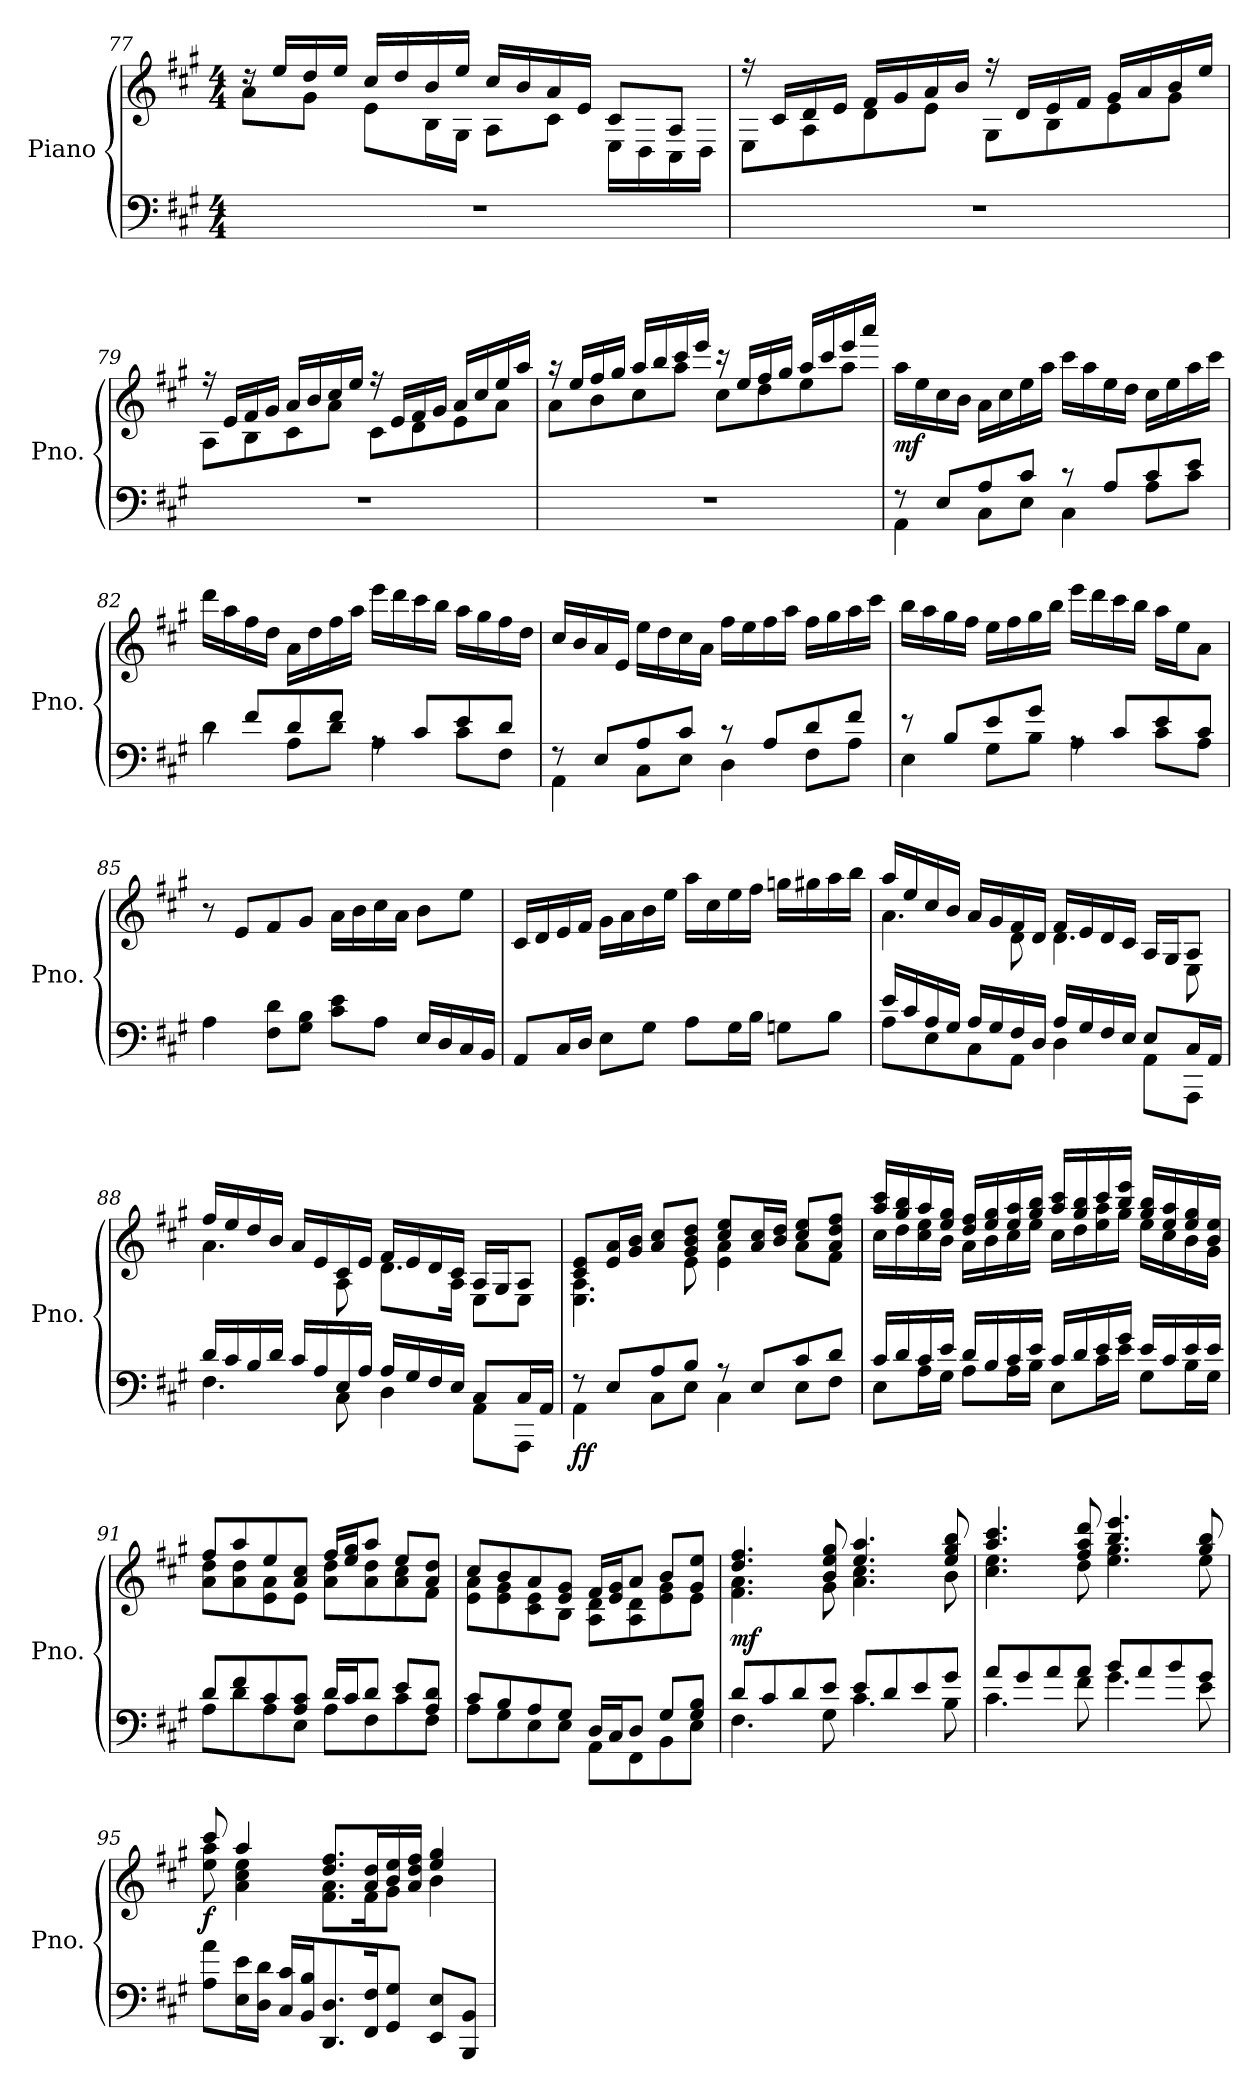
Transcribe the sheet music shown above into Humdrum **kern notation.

**kern	**kern	**dynam
*part1	*part1	*part1
*staff2	*staff1	*staff1/2
*I"Piano	*	*
*I'Pno.	*	*
!!LO:LB:g=z
*clefF4	*clefG2	*
*k[f#c#g#]	*k[f#c#g#]	*
*M4/4	*M4/4	*
=77	=77	=77
*	*^	*
1r	16rdd	8a\L	.
.	16ee/LL	.	.
.	16dd/	8g#\J	.
.	16ee/JJ	.	.
.	16cc#/LL	8e\L	.
.	16dd/	.	.
.	16b/	16B\L	.
.	16ee/JJ	16G#\JJ	.
.	16cc#/LL	8A\L	.
.	16b/	.	.
.	16a/	8c#\J	.
.	16e/JJ	.	.
.	8c#/L	16E\LL	.
.	.	16D\	.
.	8A/J	16C#\	.
.	.	16D\JJ	.
=78	=78	=78	=78
1r	16r	8E\L	.
.	16c#/LL	.	.
.	16d/	8A\	.
.	16e/JJ	.	.
.	16f#/LL	8d\	.
.	16g#/	.	.
.	16a/	8e\J	.
.	16b/JJ	.	.
.	16r	8G#\L	.
.	16d/LL	.	.
.	16e/	8B\	.
.	16f#/JJ	.	.
.	16g#/LL	8e\	.
.	16a/	.	.
.	16b/	8g#\J	.
.	16ee/JJ	.	.
!!LO:LB:g=z	!!
=79	=79	=79	=79
1r	16r	8A\L	.
.	16e/LL	.	.
.	16f#/	8B\	.
.	16g#/JJ	.	.
.	16a/LL	8c#\	.
.	16b/	.	.
.	16cc#/	8a\J	.
.	16ee/JJ	.	.
.	16r	8c#\L	.
.	16e/LL	.	.
.	16f#/	8d\	.
.	16g#/JJ	.	.
.	16a/LL	8e\	.
.	16cc#/	.	.
.	16ee/	8a\J	.
.	16aa/JJ	.	.
=80	=80	=80	=80
1r	16r	8a\L	.
.	16ee/LL	.	.
.	16ff#/	8b\	.
.	16gg#/JJ	.	.
.	16aa/LL	8cc#\	.
.	16bb/	.	.
.	16ccc#/	8aa\J	.
.	16eee/JJ	.	.
.	16r	8cc#\L	.
.	16ee/LL	.	.
.	16ff#/	8dd\	.
.	16gg#/JJ	.	.
.	16aa/LL	8ee\	.
.	16ccc#/	.	.
.	16eee/	8aa\J	.
.	16aaa/JJ	.	.
*	*v	*v	*
!!LO:LB:g=z
=81	=81	=81
*^	*	*
!	!	!	!LO:DY:b
8r	4AA\	16aa\LL	mf
.	.	16ee\	.
8E/L	.	16cc#\	.
.	.	16b\JJ	.
8A/	8C#\L	16a\LL	.
.	.	16cc#\	.
8c#/J	8E\J	16ee\	.
.	.	16aa\JJ	.
8r	4C#\	16ccc#\LL	.
.	.	16aa\	.
8A/L	.	16ee\	.
.	.	16dd\JJ	.
8c#/	8A\L	16cc#\LL	.
.	.	16ee\	.
8e/J	8c#\J	16aa\	.
.	.	16ccc#\JJ	.
=82	=82	=82	=82
8rc	4d\	16ddd\LL	.
.	.	16aa\	.
8f#/L	.	16ff#\	.
.	.	16dd\JJ	.
8d/	8A\L	16a\LL	.
.	.	16dd\	.
8f#/J	8d\J	16ff#\	.
.	.	16aa\JJ	.
8rA	4A\	16eee\LL	.
.	.	16ddd\	.
8c#/L	.	16ccc#\	.
.	.	16bb\JJ	.
8e/	8c#\L	16aa\LL	.
.	.	16gg#\	.
8d/J	8F#\J	16ff#\	.
.	.	16dd\JJ	.
!!LO:PB:g=z
=83	=83	=83	=83
8r	4AA\	16cc#/LL	.
.	.	16b/	.
8E/L	.	16a/	.
.	.	16e/JJ	.
8A/	8C#\L	16ee\LL	.
.	.	16dd\	.
8c#/J	8E\J	16cc#\	.
.	.	16a\JJ	.
8r	4D\	16ff#\LL	.
.	.	16ee\	.
8A/L	.	16ff#\	.
.	.	16aa\JJ	.
8d/	8F#\L	16ff#\LL	.
.	.	16gg#\	.
8f#/J	8A\J	16aa\	.
.	.	16ccc#\JJ	.
=84	=84	=84	=84
8r	4E\	16bb\LL	.
.	.	16aa\	.
8B/L	.	16gg#\	.
.	.	16ff#\JJ	.
8e/	8G#\L	16ee\LL	.
.	.	16ff#\	.
8g#/J	8B\J	16gg#\	.
.	.	16bb\JJ	.
8rA	4A\	16eee\LL	.
.	.	16ddd\	.
8c#/L	.	16ccc#\	.
.	.	16bb\JJ	.
8e/	8c#\L	16aa\LL	.
.	.	16ee\J	.
8c#/J	8A\J	8a\J	.
*v	*v	*	*
=85	=85	=85
4A\	8r	.
.	8e/L	.
8F#\ 8d\L	8f#/	.
8G#\ 8B\J	8g#/J	.
8c#\ 8e\L	16a\LL	.
.	16b\	.
8A\J	16cc#\	.
.	16a\JJ	.
16E/LL	8b\L	.
16D/	.	.
16C#/	8ee\J	.
16BB/JJ	.	.
!!LO:LB:g=z
=86	=86	=86
8AA/L	16c#/LL	.
.	16d/	.
16C#/L	16e/	.
16D/JJ	16f#/JJ	.
8E\L	16g#\LL	.
.	16a\	.
8G#\J	16b\	.
.	16ee\JJ	.
8A\L	16aa\LL	.
.	16cc#\	.
16G#\L	16ee\	.
16B\JJ	16ff#\JJ	.
8Gn\L	16ggn\LL	.
.	16gg#X\	.
8B\J	16aa\	.
.	16bb\JJ	.
=87	=87	=87
*^	*^	*
16e/LL	8A\L	16aa/LL	4.a\	.
16c#/	.	16ee/	.	.
16A/	8E\	16cc#/	.	.
16G#/JJ	.	16b/JJ	.	.
16A/LL	8C#\	16a/LL	.	.
16G#/	.	16g#/	.	.
16F#/	8AA\J	16f#/	8d\	.
16D/JJ	.	16d/JJ	.	.
16A/LL	4D\	16f#/LL	4.d\	.
16G#/	.	16e/	.	.
16F#/	.	16d/	.	.
16E/JJ	.	16c#/JJ	.	.
8E/L	8AA\L	16A/LL	.	.
.	.	16G#/J	.	.
16C#/L	8AAA\J	8A/J	8E\	.
16AA/JJ	.	.	.	.
!!LO:LB:g=z	!!
=88	=88	=88	=88	=88
16d/LL	4.F#\	16ff#/LL	4.a\	.
16c#/	.	16ee/	.	.
16B/	.	16dd/	.	.
16d/JJ	.	16b/JJ	.	.
16c#/LL	.	16a/LL	.	.
16A/	.	16e/	.	.
16E/	8C#\	16c#/	8A\	.
16A/JJ	.	16e/JJ	.	.
16A/LL	4D\	16f#/LL	8.d\L	.
16G#/	.	16e/	.	.
16F#/	.	16d/	.	.
16E/JJ	.	16c#/JJ	16A\Jk	.
8C#/L	8AA\L	16A/LL	8E\L	.
.	.	16G#/J	.	.
16C#/L	8AAA\J	8A/J	8E\J	.
16AA/JJ	.	.	.	.
=89	=89	=89	=89	=89
!	!	!	!	!LO:DY:b=2
!	!	!	!	!LO:DY:n=1:b
8r	4AA\	8c#/ 8e/L	4.E\ 4.A\	f f
8E/L	.	16e/ 16a/L	.	.
.	.	16g#/ 16b/JJ	.	.
8A/	8C#\L	8a/ 8cc#/L	.	.
8B/J	8E\J	8g#/ 8b/ 8dd/J	8e\	.
8r	4C#\	8cc#/ 8ee/L	4e\ 4a\	.
8E/L	.	16a/ 16cc#/L	.	.
.	.	16b/ 16dd/JJ	.	.
8c#/	8E\L	8cc#/ 8ee/L	8a\L	.
8d/J	8F#\J	8a/ 8dd/ 8ff#/J	8f#\J	.
!!LO:LB:g=z	!!
=90	=90	=90	=90	=90
16c#/LL	8E\L	16aa/ 16ccc#/LL	16cc#\LL	.
16d/	.	16gg#/ 16bb/	16dd\	.
16c#/	16A\L	16aa/	16cc#\ 16ee\	.
16e/JJ	16G#\JJ	16ee/ 16gg#/JJ	16b\JJ	.
16d/LL	8A\L	16dd/ 16ff#/LL	16a\LL	.
16B/	.	16ee/ 16gg#/	16b\	.
16c#/	16A\L	16ee/ 16aa/	16cc#\	.
16e/JJ	16B\JJ	16gg#/ 16bb/JJ	16ee\JJ	.
16c#/LL	8E\L	16aa/ 16ccc#/LL	16cc#\LL	.
16d/	.	16gg#/ 16bb/	16dd\	.
16e/	16c#\L	16ccc#/	16ee\ 16aa\	.
16g#/JJ	16e\JJ	16bb/ 16eee/JJ	16gg#\JJ	.
16e/LL	8G#\L	16gg#/ 16bb/LL	16ee\LL	.
16c#/	.	16ee/ 16aa/	16cc#\	.
16e/	16B\L	16ee/ 16gg#/	16b\	.
16e/JJ	16G#\JJ	16b/ 16ee/JJ	16g#\JJ	.
=91	=91	=91	=91	=91
8d/L	8A\L	8ff#/L	8a\ 8dd\L	.
8f#/	8d\	8aa/	8a\ 8dd\	.
8c#/	8A\	8ee/	8e\ 8a\	.
8A/ 8c#/J	8E\J	8a/ 8cc#/J	8e\J	.
16d/LL	8A\L	16ff#/LL	8a\ 8dd\L	.
16c#/J	.	16ee/ 16gg#/J	.	.
8d/J	8F#\	8aa/J	8a\ 8dd\	.
8e/L	8c#\	8ee/L	8a\ 8cc#\	.
8A/ 8d/J	8F#\J	8a/ 8dd/J	8f#\J	.
=92	=92	=92	=92	=92
8c#/L	8A\L	8cc#/L	8e\ 8a\L	.
8B/	8G#\	8b/	8e\ 8g#\	.
8A/	8E\	8a/	8c#\ 8e\	.
8G#/J	8E\J	8e/ 8g#/J	8B\J	.
16D/LL	8AA\L	16f#/LL	8A\ 8d\L	.
16C#/J	.	16e/ 16g#/J	.	.
8D/J	8FF#\	8a/J	8A\ 8d\	.
8G#/L	8BB\	8b/L	8e\ 8g#\	.
8G#/ 8B/J	8E\J	8g#/ 8ee/J	8e\J	.
!!LO:LB:g=z	!!
=93	=93	=93	=93	=93
!	!	!	!	!LO:DY:b
8d/L	4.F#\	4.dd/ 4.ff#/	4.f#\ 4.a\	mf
8c#/	.	.	.	.
8d/	.	.	.	.
8e/J	8G#\	8b/ 8ee/ 8gg#/	8g#\	.
8e/L	4.c#\	4.ee/ 4.aa/	4.a\ 4.cc#\	.
8d/	.	.	.	.
8e/	.	.	.	.
8g#/J	8B\	8ee/ 8gg#/ 8bb/	8b\	.
=94	=94	=94	=94	=94
8a/L	4.c#\	4.aa/ 4.ccc#/	4.cc#\ 4.ee\	.
8g#/	.	.	.	.
8a/	.	.	.	.
8a/J	8f#\	8ff#/ 8aa/ 8ddd/	8dd\	.
8b/L	4.g#\	4.bb/ 4.eee/	4.ee\ 4.gg#\	.
8a/	.	.	.	.
8b/	.	.	.	.
8g#/J	8e\	8gg#/ 8bb/	8ee\	.
=95	=95	=95	=95	=95
!	!	!	!	!LO:DY:b
*v	*v	*	*	*
8A\ 8a\L	8ccc#/	8ee\ 8aa\	f
16E\ 16e\L	4aa/	4a\ 4cc#\ 4ee\	.
16D\ 16d\JJ	.	.	.
16C#/ 16c#/LL	.	.	.
16BB/ 16B/J	.	.	.
8.DD/ 8.D/	8.dd/ 8.ff#/L	8.f#\ 8.a\L	.
16FF#/ 16F#/K	16a/ 16dd/L	16f#\K	.
8GG#/ 8G#/J	16b/ 16ee/	8g#\J	.
.	16a/ 16dd/ 16ff#/JJ	.	.
8EE/ 8E/L	4ee/ 4gg#/	4b\	.
8BBB/ 8BB/J	.	.	.
*	*v	*v	*
=	=	=
*-	*-	*-
